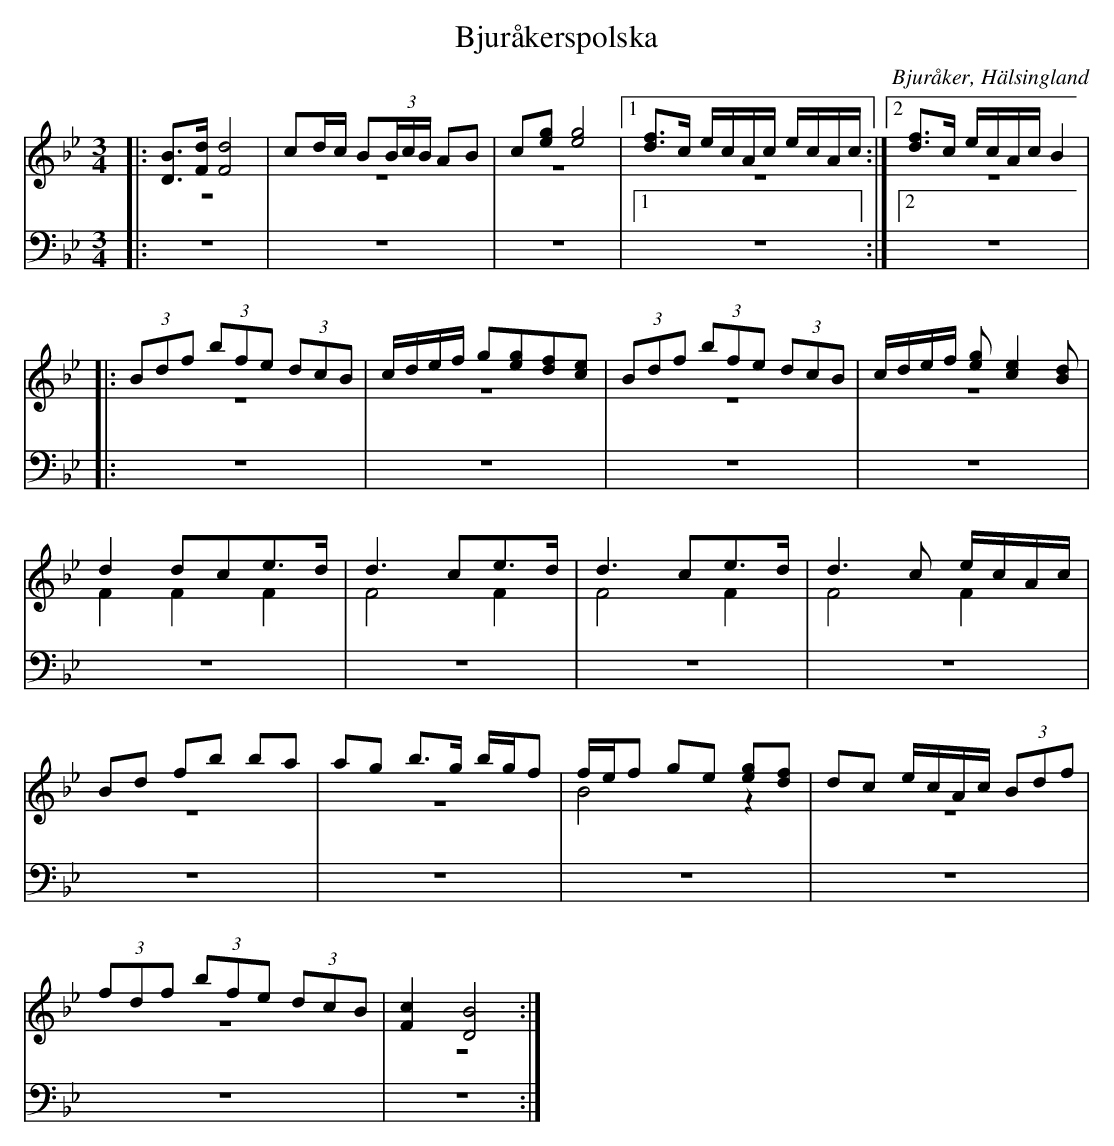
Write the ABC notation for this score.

X:1
T: Bjuråkerspolska
O: Bjuråker, Hälsingland
M: 3/4
L: 1/8
K: Bb
V:1
V:2 merge
V:3
V:1
|:[DB]>[Fd] [F4d4]|cd/c/ B(3B/c/B/ AB|c[eg] [e4g4]  |1[df]>c e/c/A/c/ e/c/A/c/:|2[df]>c e/c/A/c/ B2|
|:(3Bdf  (3bfe (3dcB |c/d/e/f/ g[eg][df][ce]|(3Bdf  (3bfe (3dcB |c/d/e/f/ [eg][c2e2][Bd]|
d2 dce>d|d3 ce>d|d3 ce>d|d3 c e/c/A/c/ |
Bd fb ba|ag b>g b/g/f|f/e/f ge [eg][df]|dc e/c/A/c/ (3Bdf|
(3fdf (3bfe (3dcB|[F2c2] [D4B4]:|
V:2
|: z6| z6|z6|1z6:|2 z6|
|:z6|z6|z6|z6|
F2 F2 F2|F4 F2|F4 F2|F4 F2|
z6|z6|B4 z2|z6|
z6|z6:|
V:3 clef=bass
|: z6| z6|z6|1z6:|2 z6|
|:z6| z6|z6|z6|
z6|z6|z6|z6|
z6|z6|z6|z6|
z6|z6:|
